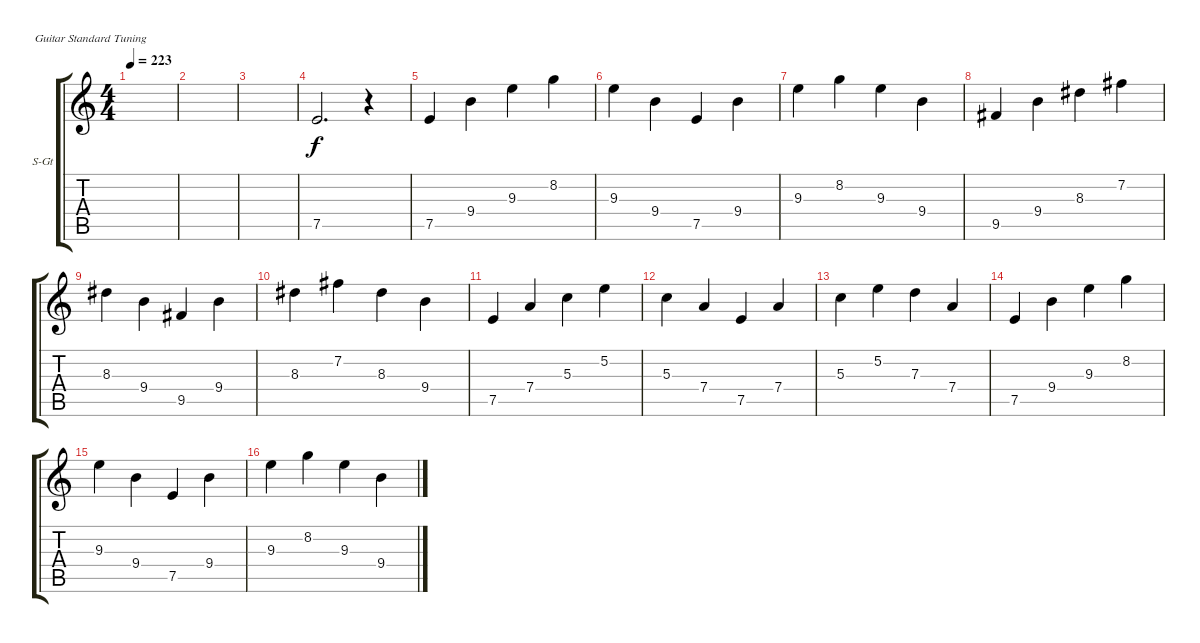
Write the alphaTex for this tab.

\defaultSystemsLayout 4
\bracketExtendMode groupsimilarinstruments
\firstSystemTrackNameOrientation horizontal
\otherSystemsTrackNameOrientation horizontal
\track ("Steel Guitar" "S-Gt") {mute instrument acousticguitarsteel}
\staff {score tabs}
\tuning (E4 B3 G3 D3 A2 E2)
\ts (4 4)
\tempo 223
\clef g2
\ks c
|
|
|
7.5.2{d} r.4 |
7.5.4 9.4.4 9.3.4 8.2.4 |
9.3.4 9.4.4 7.5.4 9.4.4 |
9.3.4 8.2.4 9.3.4 9.4.4 |
9.5.4 9.4.4 8.3.4 7.2.4 |
8.3.4 9.4.4 9.5.4 9.4.4 |
8.3.4 7.2.4 8.3.4 9.4.4 |
7.5.4 7.4.4 5.3.4 5.2.4 |
5.3.4 7.4.4 7.5.4 7.4.4 |
5.3.4 5.2.4 7.3.4 7.4.4 |
7.5.4 9.4.4 9.3.4 8.2.4 |
9.3.4 9.4.4 7.5.4 9.4.4 |
9.3.4 8.2.4 9.3.4 9.4.4
